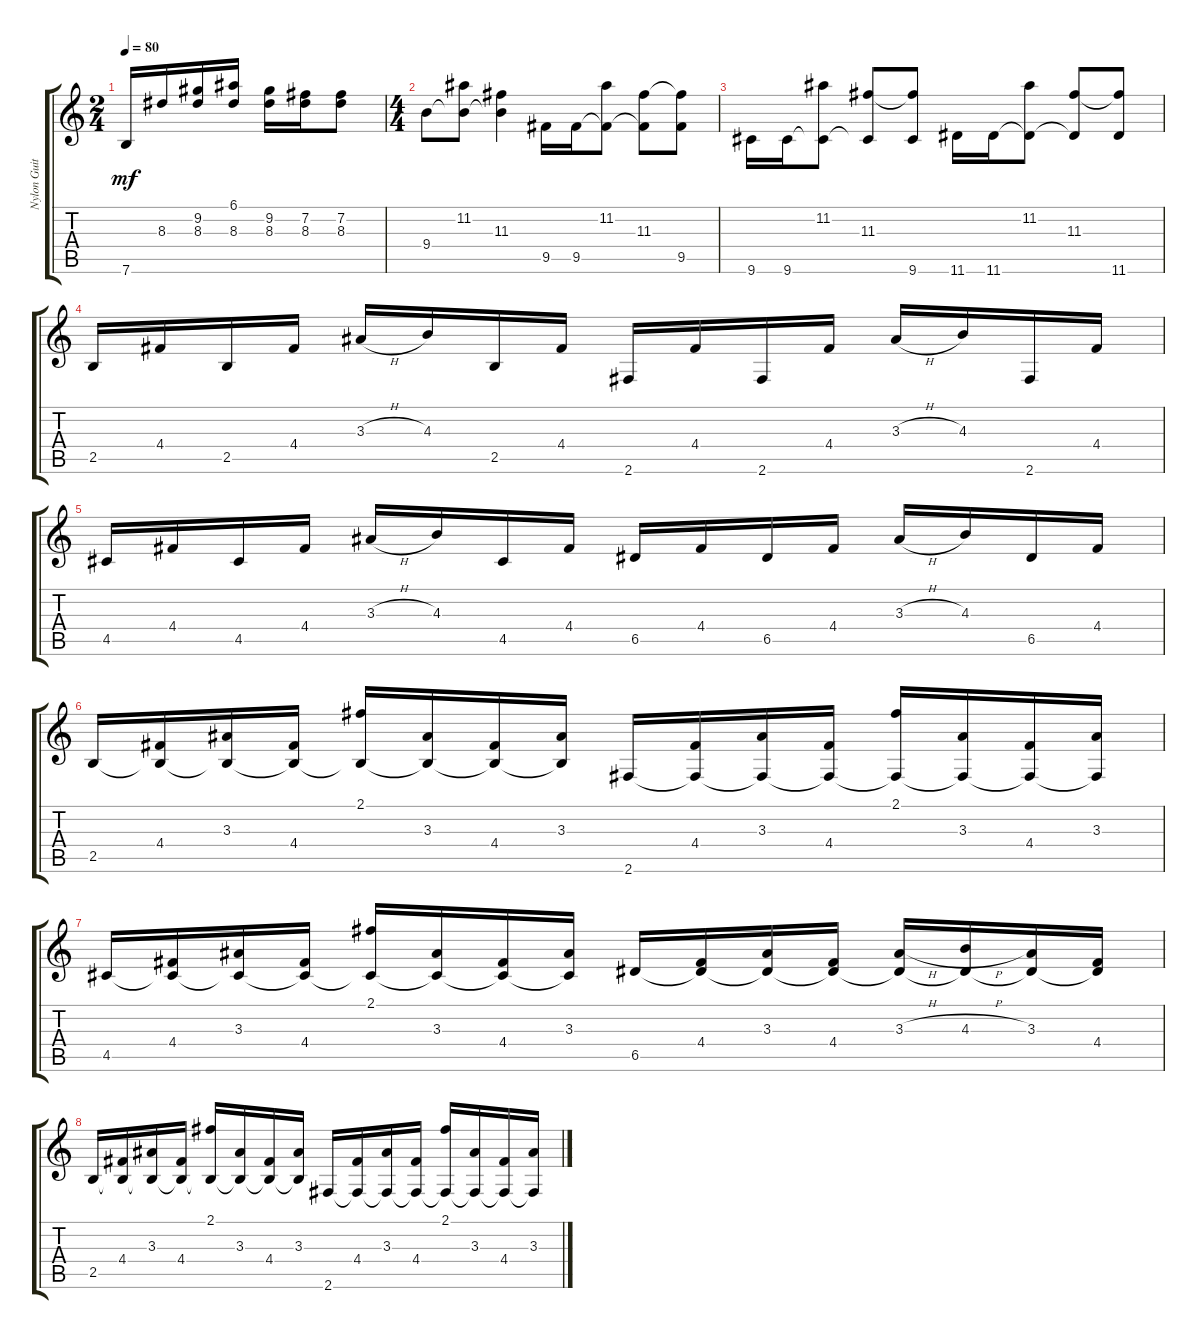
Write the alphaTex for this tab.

\track ("Nylon Guitar" "Nylon Guit") {instrument acousticguitarnylon}
\staff {score tabs}
\tuning (E4 B3 G3 D3 A2 E2) {hide}
\ts (2 4)
\tempo 80
\clef g2
\ks c
7.6.16{dy mf} 8.3.16 (9.2 8.3).16 (6.1 8.3).16 (9.2 8.3).16 (7.2 8.3).16 (7.2 8.3).8 |
\ts (4 4)
9.4.8 (11.2 9.4{t}).8 (11.3 9.4{t}).4 9.5.16 9.5.16 (11.2 9.5{t}).8 (11.3 9.5{t}).8 (11.3{t} 9.5).8 |
9.6.16 9.6.16 (11.2 9.6{t}).8 (11.3 9.6{t}).8 (11.3{t} 9.6).8 11.6.16 11.6.16 (11.2 11.6{t}).8 (11.3 11.6{t}).8 (11.3{t} 11.6).8 |
2.5.16 4.4.16 2.5.16 4.4.16 3.3{h}.16 4.3.16 2.5.16 4.4.16 2.6.16 4.4.16 2.6.16 4.4.16 3.3{h}.16 4.3.16 2.6.16 4.4.16 |
4.5.16 4.4.16 4.5.16 4.4.16 3.3{h}.16 4.3.16 4.5.16 4.4.16 6.5.16 4.4.16 6.5.16 4.4.16 3.3{h}.16 4.3.16 6.5.16 4.4.16 |
2.5.16 (4.4 2.5{t}).16 (3.3 2.5{t}).16 (4.4 2.5{t}).16 (2.1 2.5{t}).16 (3.3 2.5{t}).16 (4.4 2.5{t}).16 (3.3 2.5{t}).16 2.6.16 (4.4 2.6{t}).16 (3.3 2.6{t}).16 (4.4 2.6{t}).16 (2.1 2.6{t}).16 (3.3 2.6{t}).16 (4.4 2.6{t}).16 (3.3 2.6{t}).16 |
4.5.16 (4.4 4.5{t}).16 (3.3 4.5{t}).16 (4.4 4.5{t}).16 (2.1 4.5{t}).16 (3.3 4.5{t}).16 (4.4 4.5{t}).16 (3.3 4.5{t}).16 6.5.16 (4.4 6.5{t}).16 (3.3 6.5{t}).16 (4.4 6.5{t}).16 (3.3{h} 6.5{t}).16 (4.3{h} 6.5{t}).16 (3.3 6.5{t}).16 (4.4 6.5{t}).16 |
2.5.16 (4.4 2.5{t}).16 (3.3 2.5{t}).16 (4.4 2.5{t}).16 (2.1 2.5{t}).16 (3.3 2.5{t}).16 (4.4 2.5{t}).16 (3.3 2.5{t}).16 2.6.16 (4.4 2.6{t}).16 (3.3 2.6{t}).16 (4.4 2.6{t}).16 (2.1 2.6{t}).16 (3.3 2.6{t}).16 (4.4 2.6{t}).16 (3.3 2.6{t}).16
